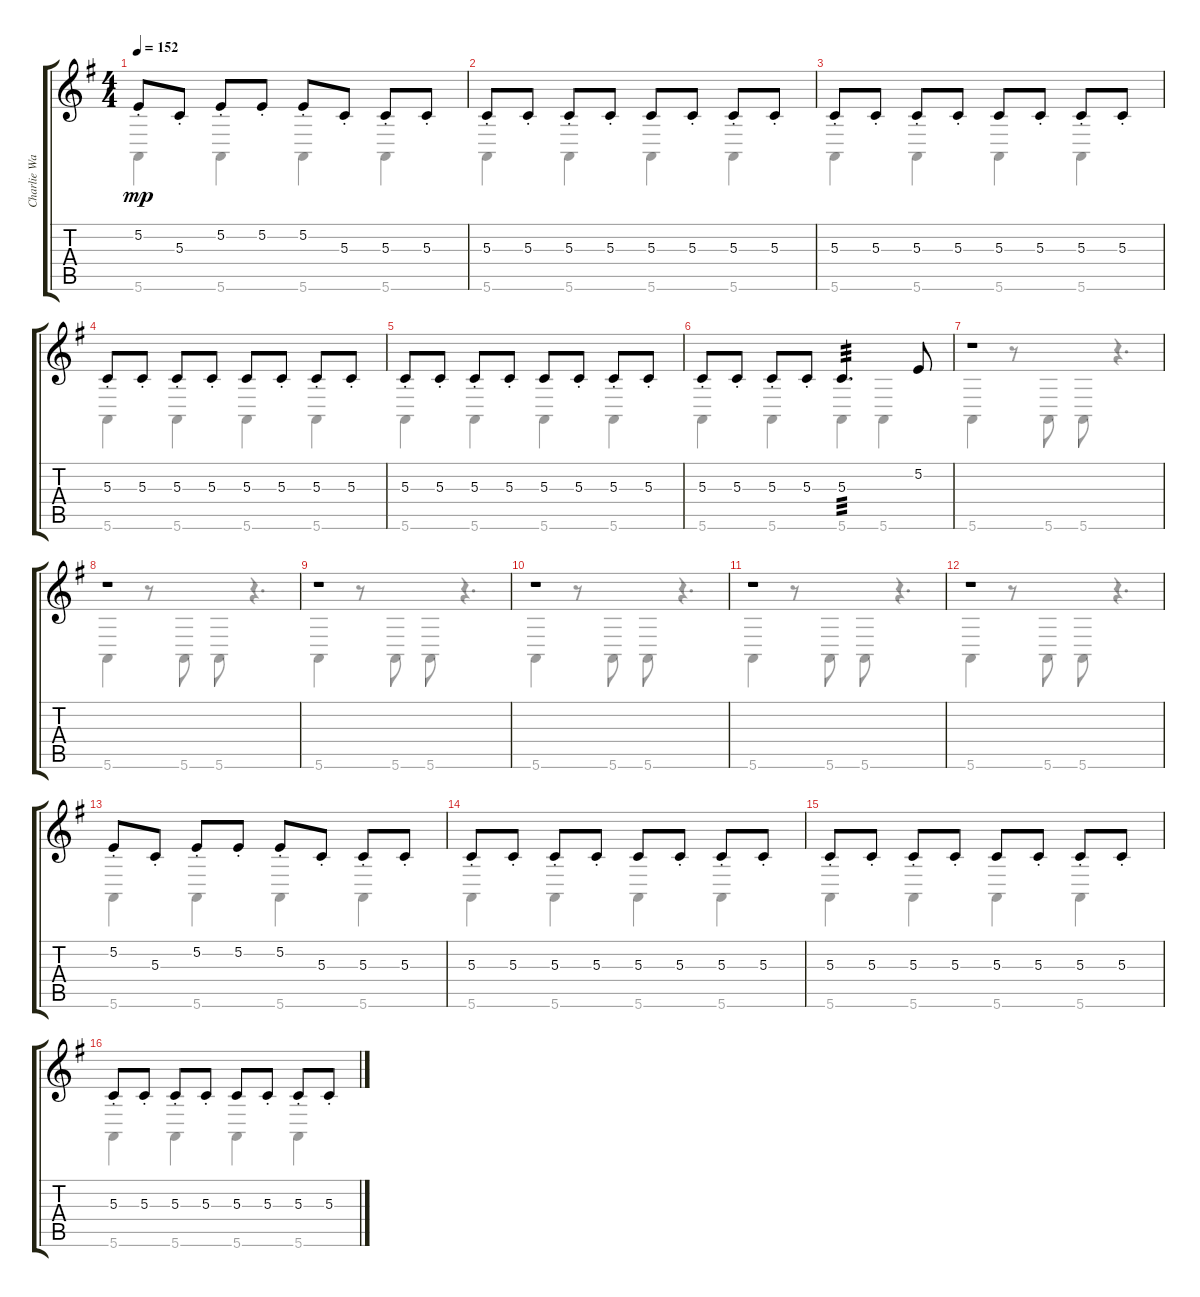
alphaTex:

\track ("Charlie Watts - Drums & Rocky Dixon - Co" "Charlie Wa") {instrument melodictom}
\staff {score tabs}
\tuning (E4 B3 G3 D3 A2 E2) {hide}
\voice
\ts (4 4)
\tempo 152
\clef g2
\ks g
5.2{st}.8{dy mp} 5.3{st}.8 5.2{st}.8 5.2{st}.8 5.2{st}.8 5.3{st}.8 5.3{st}.8 5.3{st}.8 |
5.3{st}.8 5.3{st}.8 5.3{st}.8 5.3{st}.8 5.3.8 5.3{st}.8 5.3{st}.8 5.3{st}.8 |
5.3{st}.8 5.3{st}.8 5.3{st}.8 5.3{st}.8 5.3.8 5.3{st}.8 5.3{st}.8 5.3{st}.8 |
5.3{st}.8 5.3{st}.8 5.3{st}.8 5.3{st}.8 5.3.8 5.3{st}.8 5.3{st}.8 5.3{st}.8 |
5.3{st}.8 5.3{st}.8 5.3{st}.8 5.3{st}.8 5.3.8 5.3{st}.8 5.3{st}.8 5.3{st}.8 |
5.3{st}.8 5.3{st}.8 5.3{st}.8 5.3{st}.8 5.3.4{d tp 3} 5.2.8 |
r.1 |
r.1 |
r.1 |
r.1 |
r.1 |
r.1 |
5.2{st}.8 5.3{st}.8 5.2{st}.8 5.2{st}.8 5.2{st}.8 5.3{st}.8 5.3{st}.8 5.3{st}.8 |
5.3{st}.8 5.3{st}.8 5.3{st}.8 5.3{st}.8 5.3.8 5.3{st}.8 5.3{st}.8 5.3{st}.8 |
5.3{st}.8 5.3{st}.8 5.3{st}.8 5.3{st}.8 5.3.8 5.3{st}.8 5.3{st}.8 5.3{st}.8 |
5.3{st}.8 5.3{st}.8 5.3{st}.8 5.3{st}.8 5.3.8 5.3{st}.8 5.3{st}.8 5.3{st}.8
\voice
\clef g2
\ottava regular
\simile none
\ks g
5.6.4{dy mp} 5.6.4 5.6.4 5.6.4 |
5.6.4 5.6.4 5.6.4 5.6.4 |
5.6.4 5.6.4 5.6.4 5.6.4 |
5.6.4 5.6.4 5.6.4 5.6.4 |
5.6.4 5.6.4 5.6.4 5.6.4 |
5.6.4 5.6.4 5.6.4 5.6.4 |
5.6.4 r.8 5.6.8 5.6.8 r.4{d} |
5.6.4 r.8 5.6.8 5.6.8 r.4{d} |
5.6.4 r.8 5.6.8 5.6.8 r.4{d} |
5.6.4 r.8 5.6.8 5.6.8 r.4{d} |
5.6.4 r.8 5.6.8 5.6.8 r.4{d} |
5.6.4 r.8 5.6.8 5.6.8 r.4{d} |
5.6.4 5.6.4 5.6.4 5.6.4 |
5.6.4 5.6.4 5.6.4 5.6.4 |
5.6.4 5.6.4 5.6.4 5.6.4 |
5.6.4 5.6.4 5.6.4 5.6.4
